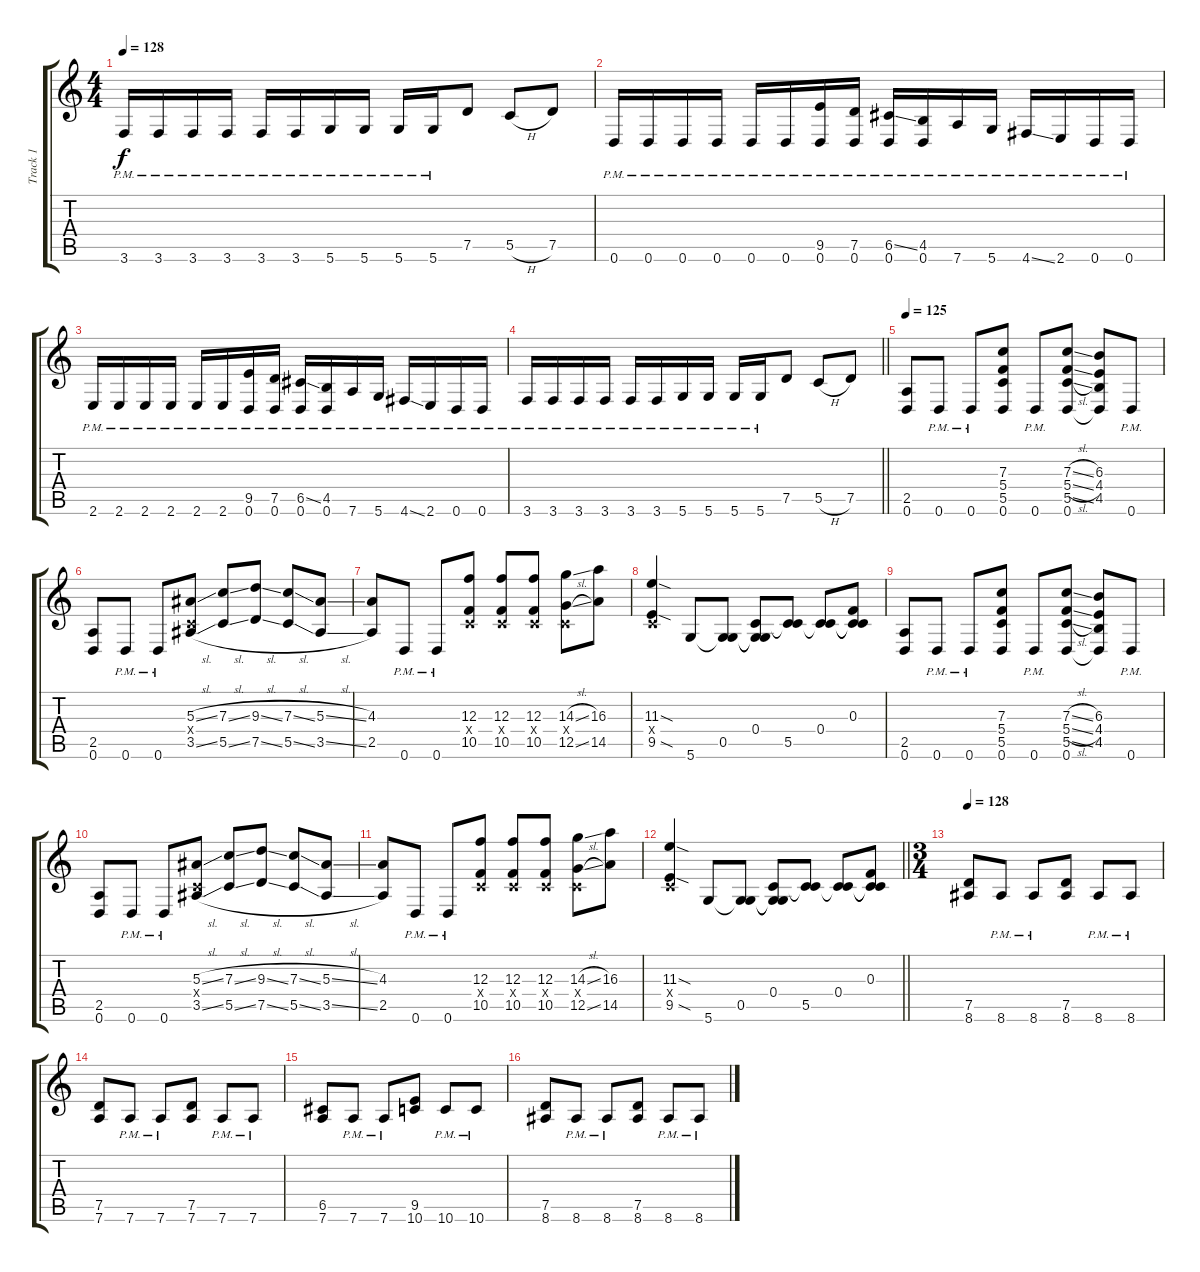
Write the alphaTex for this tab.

\track ("Track 1" "Track 1") {instrument distortionguitar}
\staff {score tabs}
\tuning (D4 A3 F3 C3 G2 D2) {hide}
\ts (4 4)
\tempo 128
\clef g2
\ks c
3.6{pm}.16{dy f} 3.6{pm}.16 3.6{pm}.16 3.6{pm}.16 3.6{pm}.16 3.6{pm}.16 5.6{pm}.16 5.6{pm}.16 5.6{pm}.16 5.6{pm}.16 7.5.8 5.5{h}.8 7.5.8 |
0.6{pm}.16 0.6{pm}.16 0.6{pm}.16 0.6{pm}.16 0.6{pm}.16 0.6{pm}.16 (9.5 0.6{pm}).16 (7.5 0.6{pm}).16 (6.5{ss} 0.6{pm}).16 (4.5 0.6{pm}).16 7.6{pm}.16 5.6{pm}.16 4.6{ss pm}.16 2.6{pm}.16 0.6{pm}.16 0.6{pm}.16 |
2.6{pm}.16 2.6{pm}.16 2.6{pm}.16 2.6{pm}.16 2.6{pm}.16 2.6{pm}.16 (9.5 0.6{pm}).16 (7.5 0.6{pm}).16 (6.5{ss} 0.6{pm}).16 (4.5 0.6{pm}).16 7.6{pm}.16 5.6{pm}.16 4.6{ss pm}.16 2.6{pm}.16 0.6{pm}.16 0.6{pm}.16 |
\barLineRight lightlight
3.6{pm}.16 3.6{pm}.16 3.6{pm}.16 3.6{pm}.16 3.6{pm}.16 3.6{pm}.16 5.6{pm}.16 5.6{pm}.16 5.6{pm}.16 5.6{pm}.16 7.5.8 5.5{h}.8 7.5.8 |
\section ("" "")
\tempo 125
(2.5 0.6).8 0.6{pm}.8 0.6{pm}.8 (7.3 5.4 5.5 0.6).8 0.6{pm}.8 (7.3{sl} 5.4{sl} 5.5{sl} 0.6).8 (6.3 4.4 4.5 0.6{t}).8 0.6{pm}.8 |
(2.5 0.6).8 0.6{pm}.8 0.6{pm}.8 (5.3{sl} 0.4{x} 3.5{sl}).8 (7.3{sl} 5.5{sl}).8 (9.3{sl} 7.5{sl}).8 (7.3{sl} 5.5{sl}).8 (5.3{sl} 3.5{sl}).8 |
(4.3 2.5).8 0.6{pm}.8 0.6{pm}.8 (12.3 0.4{x} 10.5).8 (12.3 0.4{x} 10.5).8 (12.3 0.4{x} 10.5).8 (14.3{sl} 0.4{x} 12.5{sl}).8 (16.3 14.5).8 |
(11.3{sod} 0.4{x} 9.5{sod}).4 5.6.8 (0.5 5.6{t}).8 (0.4 0.5{t} 5.6{t}).8 (0.4{t} 5.5).8 (0.4 5.5{t}).8 (0.3 0.4{t} 5.5{t}).8 |
(2.5 0.6).8 0.6{pm}.8 0.6{pm}.8 (7.3 5.4 5.5 0.6).8 0.6{pm}.8 (7.3{sl} 5.4{sl} 5.5{sl} 0.6).8 (6.3 4.4 4.5 0.6{t}).8 0.6{pm}.8 |
(2.5 0.6).8 0.6{pm}.8 0.6{pm}.8 (5.3{sl} 0.4{x} 3.5{sl}).8 (7.3{sl} 5.5{sl}).8 (9.3{sl} 7.5{sl}).8 (7.3{sl} 5.5{sl}).8 (5.3{sl} 3.5{sl}).8 |
(4.3 2.5).8 0.6{pm}.8 0.6{pm}.8 (12.3 0.4{x} 10.5).8 (12.3 0.4{x} 10.5).8 (12.3 0.4{x} 10.5).8 (14.3{sl} 0.4{x} 12.5{sl}).8 (16.3 14.5).8 |
\barLineRight lightlight
(11.3{sod} 0.4{x} 9.5{sod}).4 5.6.8 (0.5 5.6{t}).8 (0.4 0.5{t} 5.6{t}).8 (0.4{t} 5.5).8 (0.4 5.5{t}).8 (0.3 0.4{t} 5.5{t}).8 |
\ts (3 4)
\section ("" "")
\tempo 128
(7.5 8.6).8 8.6{pm}.8 8.6{pm}.8 (7.5 8.6).8 8.6{pm}.8 8.6{pm}.8 |
(7.5 7.6).8 7.6{pm}.8 7.6{pm}.8 (7.5 7.6).8 7.6{pm}.8 7.6{pm}.8 |
(6.5 7.6).8 7.6{pm}.8 7.6{pm}.8 (9.5 10.6).8 10.6{pm}.8 10.6{pm}.8 |
(7.5 8.6).8 8.6{pm}.8 8.6{pm}.8 (7.5 8.6).8 8.6{pm}.8 8.6{pm}.8
